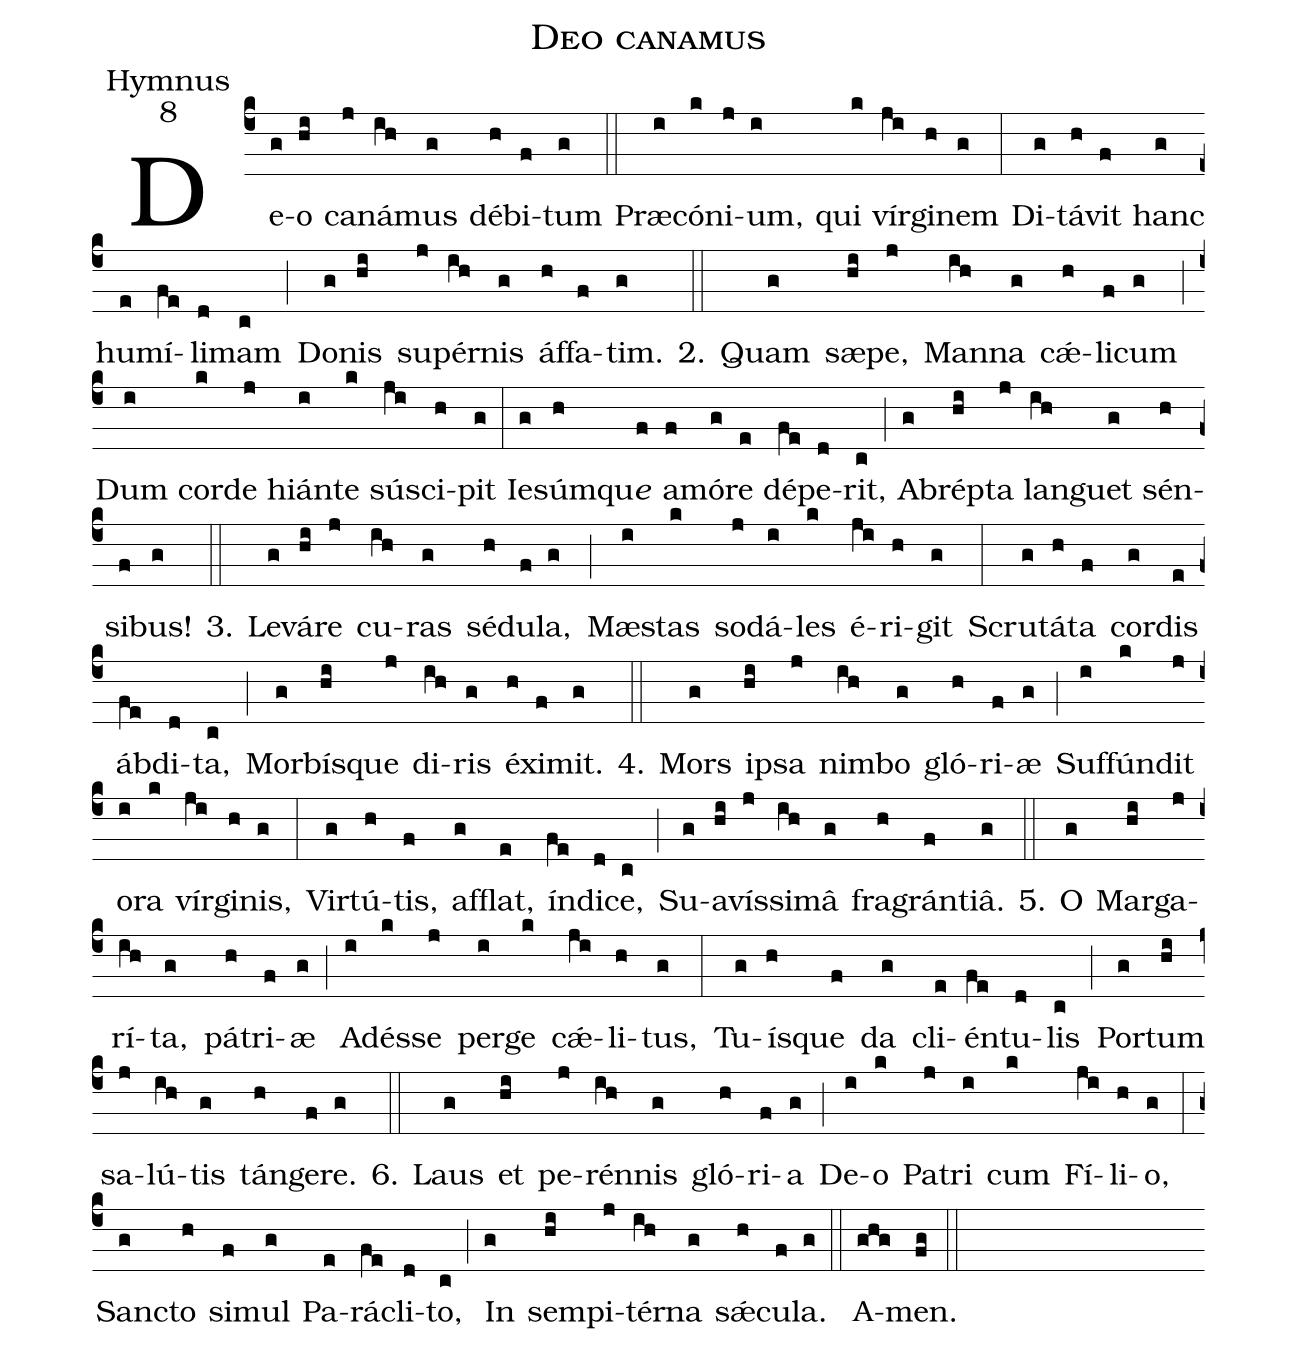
name:Deo canamus;
office-part:Hymnus;
mode:8;
%%
(c4) De(g)o(hi) ca(j)ná(ih)mus(g) dé(h)bi(f)tum(g) (::)
Præ(i)có(k)ni(j)um,(i) qui(k) vír(ji)gi(h)nem(g) (:)
Di(g)tá(h)vit(f) hanc(g) hu(e)mí(fe)li(d)mam(c) (;) Do(g)nis(hi) su(j)pér(ih)nis(g) áf(h)fa(f)tim.(g) 2.(::) Quam(g) sæ(hi)pe,(j) Man(ih)na(g) c{<sp>'ae</sp>}(h)li(f)cum(g) (;) Dum(i) cor(k)de(j) hi{á}n(i)te(k) sú(ji)sci(h)pit(g) (:)
Ie(g)súm(h)qu<i>e</i>(f) a(f)mó(g)re(e) dé(fe)pe(d)rit,(c) (;) Ab(g)rép(hi)ta(j) lan(ih)guet(g) sén(h)si(f)bus!(g) 3.(::) Le(g)vá(hi)re(j) cu(ih)ras(g) sé(h)du(f)la,(g) (;) Mæ(i)stas(k) so(j)dá(i)les(k) é(ji)ri(h)git(g) (:)
Scru(g)tá(h)ta(f) cor(g)dis(e) áb(fe)di(d)ta,(c) (;) Mor(g)bí(hi)sque(j) di(ih)ris(g) é(h)xi(f)mit.(g) 4.(::) Mors(g) i(hi)psa(j) nim(ih)bo(g) gló(h)ri(f)æ(g) (;) Suf(i)fún(k)dit(j) o(i)ra(k) vír(ji)gi(h)nis,(g) (:)
Vir(g)tú(h)tis,(f) af(g)flat,(e) ín(fe)di(d)ce,(c) (;) Su(g)a(hi)vís(j)si(ih)mâ(g) fra(h)grán(f)tiâ.(g) 5.(::) O(g) Mar(hi)ga(j)rí(ih)ta,(g) pá(h)tri(f)æ(g) (;) A(i)dés(k)se(j) per(i)ge(k) c{<sp>'ae</sp>}(ji)li(h)tus,(g) (:)
Tu(g)í(h)sque(f) da(g) cli(e)én(fe)tu(d)lis(c) (;) Por(g)tum(hi) sa(j)lú(ih)tis(g) tán(h)ge(f)re.(g) 6.(::) Laus(g) et(hi) pe(j)rén(ih)nis(g) gló(h)ri(f)a(g) (;) De(i)o(k) Pa(j)tri(i) cum(k) Fí(ji)li(h)o,(g) (:)
San(g)cto(h) si(f)mul(g) Pa(e)rá(fe)cli(d)to,(c) (;) In(g) sem(hi)pi(j)tér(ih)na(g) s{<sp>'ae</sp>}(h)cu(f)la.(g) (::)
A(ghg)men.(fg) (::)
